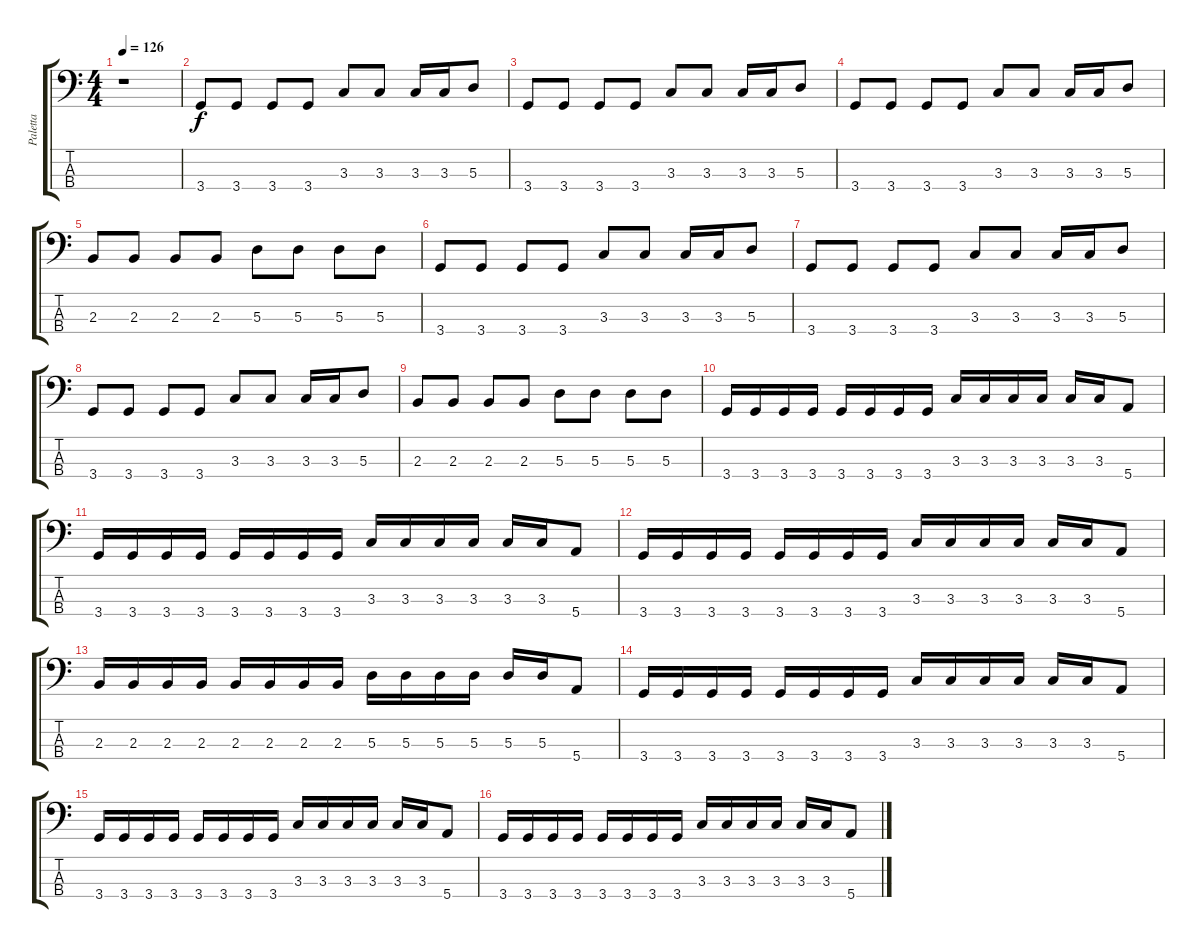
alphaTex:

\track ("Paletta" "Paletta") {instrument electricbasspick}
\staff {score tabs}
\tuning (G2 D2 A1 E1) {hide}
\ts (4 4)
\tempo 126
\clef f4
\ks c
r.1{dy f instrument electricbasspick} |
3.4.8 3.4.8 3.4.8 3.4.8 3.3.8 3.3.8 3.3.16 3.3.16 5.3.8 |
3.4.8 3.4.8 3.4.8 3.4.8 3.3.8 3.3.8 3.3.16 3.3.16 5.3.8 |
3.4.8 3.4.8 3.4.8 3.4.8 3.3.8 3.3.8 3.3.16 3.3.16 5.3.8 |
2.3.8 2.3.8 2.3.8 2.3.8 5.3.8 5.3.8 5.3.8 5.3.8 |
3.4.8 3.4.8 3.4.8 3.4.8 3.3.8 3.3.8 3.3.16 3.3.16 5.3.8 |
3.4.8 3.4.8 3.4.8 3.4.8 3.3.8 3.3.8 3.3.16 3.3.16 5.3.8 |
3.4.8 3.4.8 3.4.8 3.4.8 3.3.8 3.3.8 3.3.16 3.3.16 5.3.8 |
2.3.8 2.3.8 2.3.8 2.3.8 5.3.8 5.3.8 5.3.8 5.3.8 |
3.4.16 3.4.16 3.4.16 3.4.16 3.4.16 3.4.16 3.4.16 3.4.16 3.3.16 3.3.16 3.3.16 3.3.16 3.3.16 3.3.16 5.4.8 |
3.4.16 3.4.16 3.4.16 3.4.16 3.4.16 3.4.16 3.4.16 3.4.16 3.3.16 3.3.16 3.3.16 3.3.16 3.3.16 3.3.16 5.4.8 |
3.4.16 3.4.16 3.4.16 3.4.16 3.4.16 3.4.16 3.4.16 3.4.16 3.3.16 3.3.16 3.3.16 3.3.16 3.3.16 3.3.16 5.4.8 |
2.3.16 2.3.16 2.3.16 2.3.16 2.3.16 2.3.16 2.3.16 2.3.16 5.3.16 5.3.16 5.3.16 5.3.16 5.3.16 5.3.16 5.4.8 |
3.4.16 3.4.16 3.4.16 3.4.16 3.4.16 3.4.16 3.4.16 3.4.16 3.3.16 3.3.16 3.3.16 3.3.16 3.3.16 3.3.16 5.4.8 |
3.4.16 3.4.16 3.4.16 3.4.16 3.4.16 3.4.16 3.4.16 3.4.16 3.3.16 3.3.16 3.3.16 3.3.16 3.3.16 3.3.16 5.4.8 |
3.4.16 3.4.16 3.4.16 3.4.16 3.4.16 3.4.16 3.4.16 3.4.16 3.3.16 3.3.16 3.3.16 3.3.16 3.3.16 3.3.16 5.4.8
